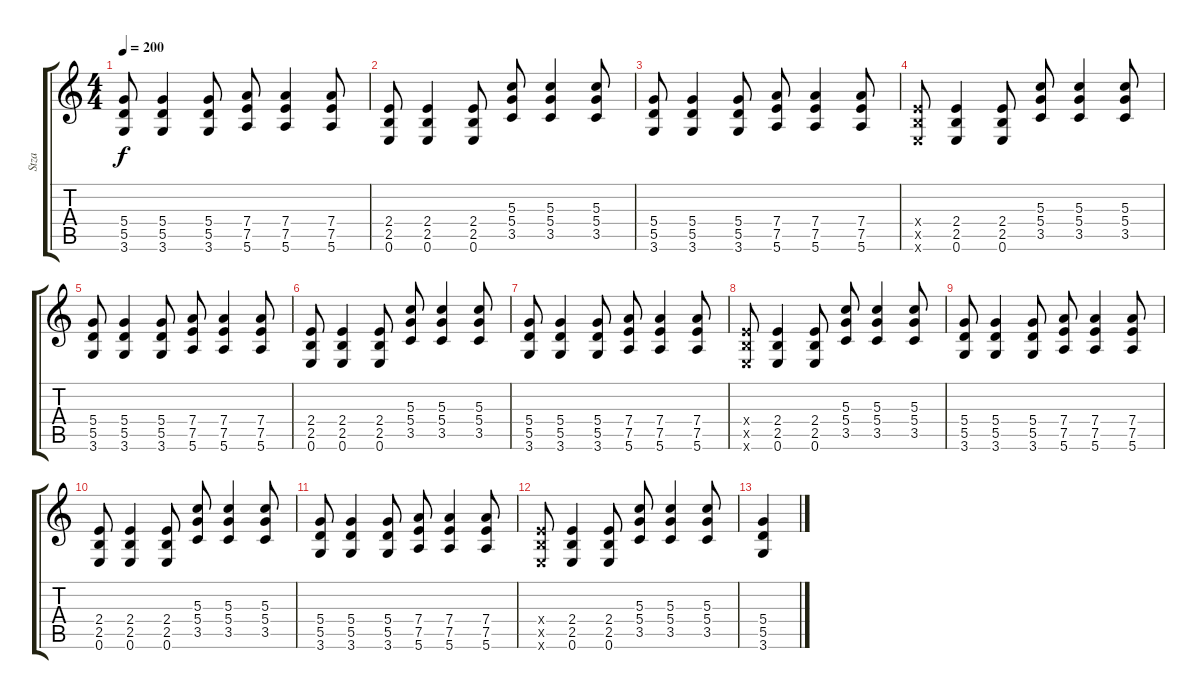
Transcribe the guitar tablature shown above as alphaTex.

\track ("Stza" "Stza") {instrument overdrivenguitar}
\staff {score tabs}
\tuning (E4 B3 G3 D3 A2 E2) {hide}
\ts (4 4)
\tempo 200
\clef g2
\ks c
(5.4 5.5 3.6).8{dy f} (5.4 5.5 3.6).4 (5.4 5.5 3.6).8 (7.4 7.5 5.6).8 (7.4 7.5 5.6).4 (7.4 7.5 5.6).8 |
(2.4 2.5 0.6).8 (2.4 2.5 0.6).4 (2.4 2.5 0.6).8 (5.3 5.4 3.5).8 (5.3 5.4 3.5).4 (5.3 5.4 3.5).8 |
(5.4 5.5 3.6).8 (5.4 5.5 3.6).4 (5.4 5.5 3.6).8 (7.4 7.5 5.6).8 (7.4 7.5 5.6).4 (7.4 7.5 5.6).8 |
(2.4{x} 2.5{x} 0.6{x}).8 (2.4 2.5 0.6).4 (2.4 2.5 0.6).8 (5.3 5.4 3.5).8 (5.3 5.4 3.5).4 (5.3 5.4 3.5).8 |
(5.4 5.5 3.6).8 (5.4 5.5 3.6).4 (5.4 5.5 3.6).8 (7.4 7.5 5.6).8 (7.4 7.5 5.6).4 (7.4 7.5 5.6).8 |
(2.4 2.5 0.6).8 (2.4 2.5 0.6).4 (2.4 2.5 0.6).8 (5.3 5.4 3.5).8 (5.3 5.4 3.5).4 (5.3 5.4 3.5).8 |
(5.4 5.5 3.6).8 (5.4 5.5 3.6).4 (5.4 5.5 3.6).8 (7.4 7.5 5.6).8 (7.4 7.5 5.6).4 (7.4 7.5 5.6).8 |
(2.4{x} 2.5{x} 0.6{x}).8 (2.4 2.5 0.6).4 (2.4 2.5 0.6).8 (5.3 5.4 3.5).8 (5.3 5.4 3.5).4 (5.3 5.4 3.5).8 |
(5.4 5.5 3.6).8 (5.4 5.5 3.6).4 (5.4 5.5 3.6).8 (7.4 7.5 5.6).8 (7.4 7.5 5.6).4 (7.4 7.5 5.6).8 |
(2.4 2.5 0.6).8 (2.4 2.5 0.6).4 (2.4 2.5 0.6).8 (5.3 5.4 3.5).8 (5.3 5.4 3.5).4 (5.3 5.4 3.5).8 |
(5.4 5.5 3.6).8 (5.4 5.5 3.6).4 (5.4 5.5 3.6).8 (7.4 7.5 5.6).8 (7.4 7.5 5.6).4 (7.4 7.5 5.6).8 |
(2.4{x} 2.5{x} 0.6{x}).8 (2.4 2.5 0.6).4 (2.4 2.5 0.6).8 (5.3 5.4 3.5).8 (5.3 5.4 3.5).4 (5.3 5.4 3.5).8 |
(5.4 5.5 3.6).4
